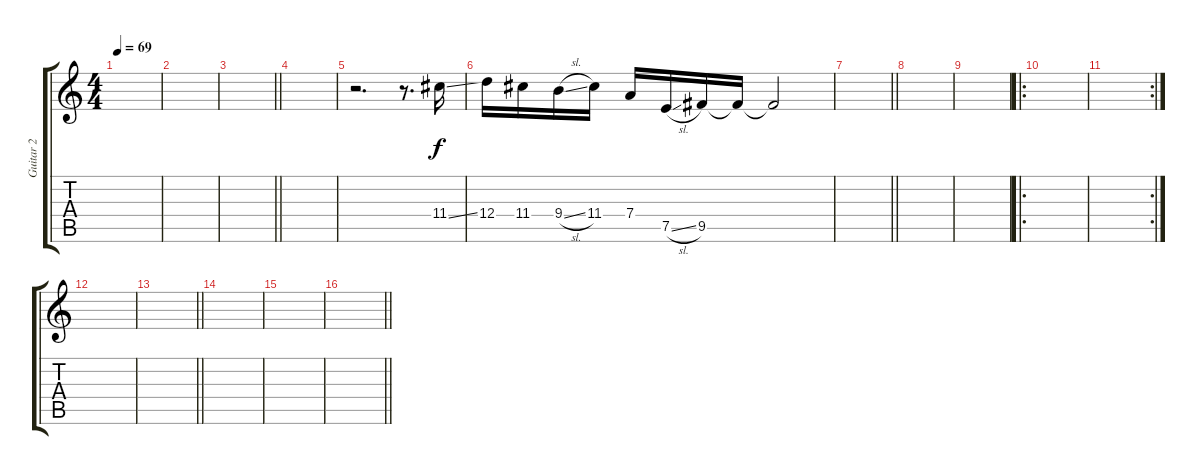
\track ("Guitar 2" "Guitar 2") {instrument electricguitarclean}
\staff {score tabs}
\tuning (E4 B3 G3 D3 A2 E2) {hide}
\ts (4 4)
\tempo 69
\clef g2
\ks c
|
|
\barLineRight lightlight
|
|
r.2{d} r.8{d} 11.4{ss}.16 |
12.4.16 11.4.16 9.4{sl}.16 11.4.16 7.4.16 7.5{sl}.16 9.5.16 9.5{t}.16 9.5{t}.2 |
\barLineRight lightlight
|
|
|
\ro
|
\rc 2
|
|
\barLineRight lightlight
|
|
|
\barLineRight lightlight
